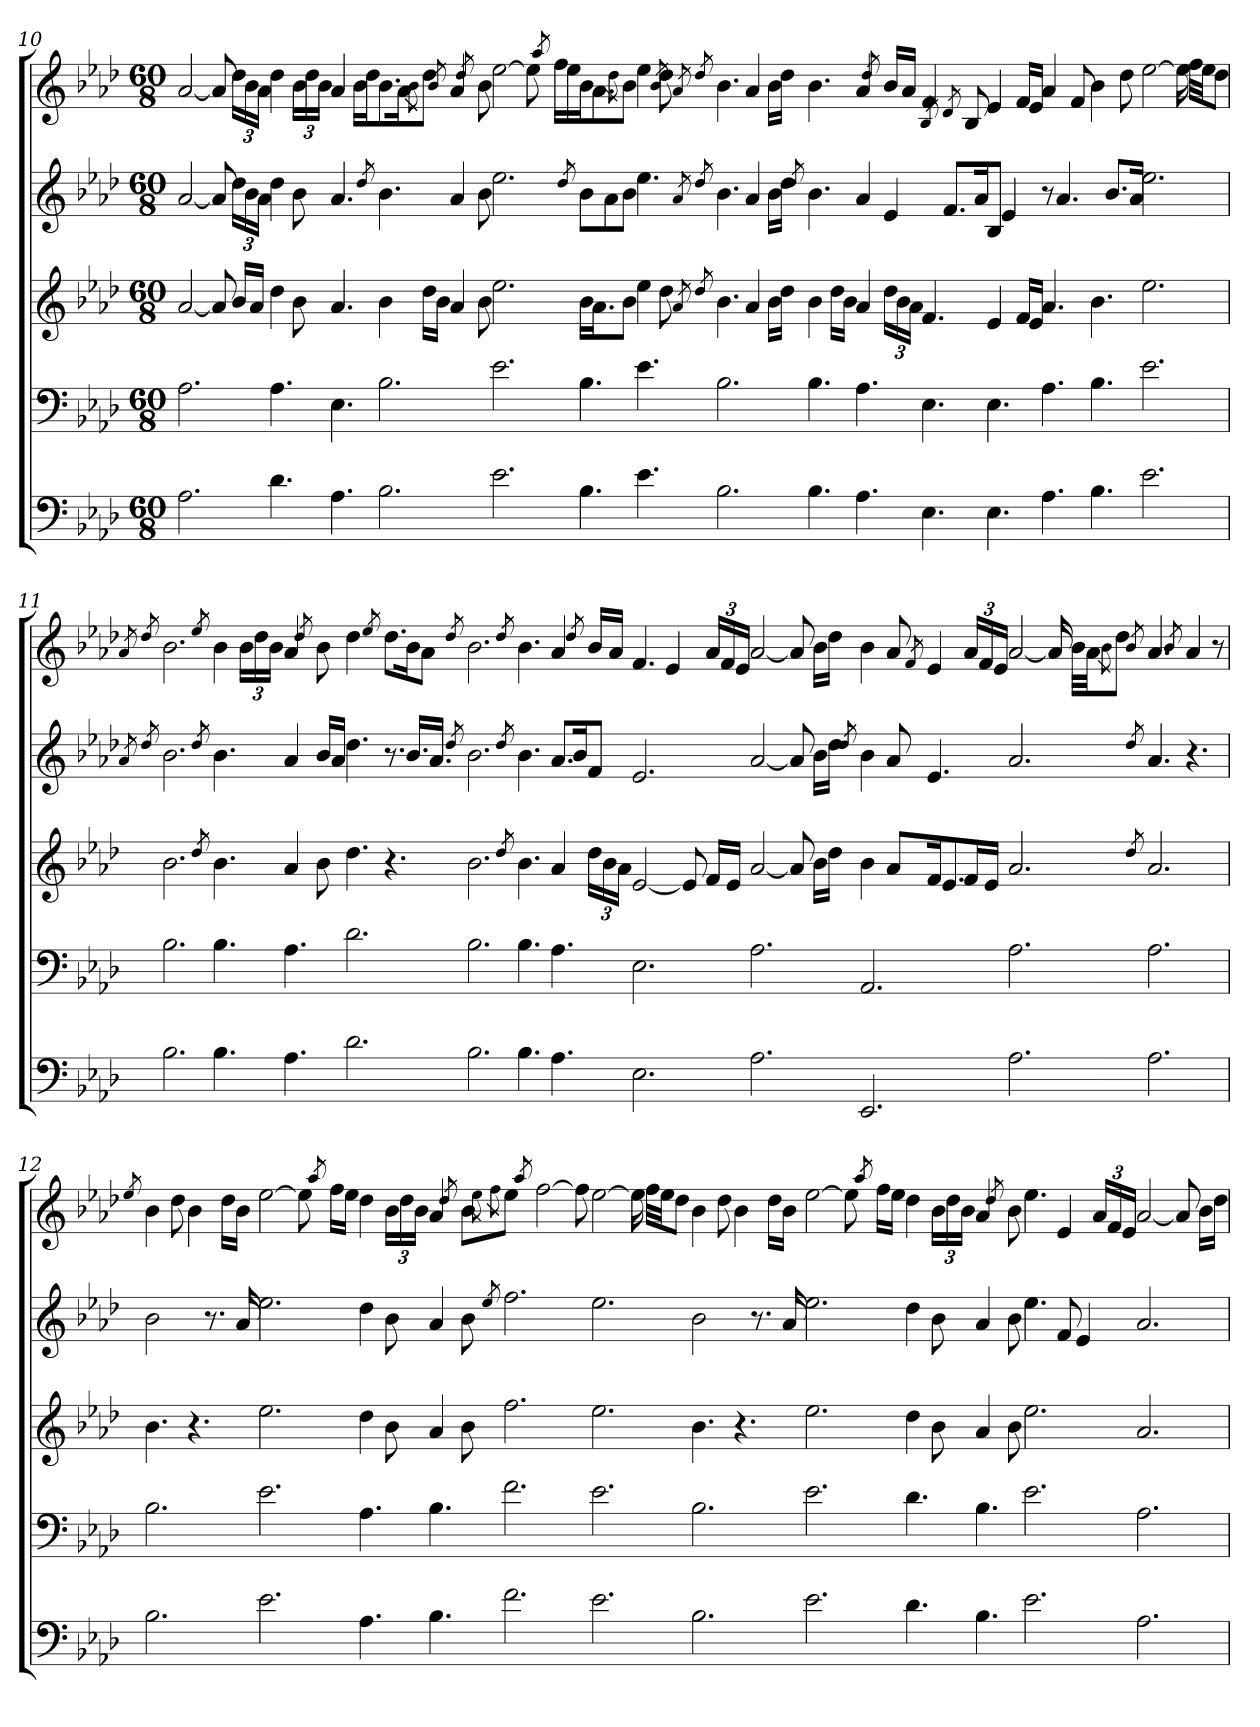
**kern	**kern	**kern	**kern	**kern
*part5	*part4	*part3	*part2	*part1
*staff5	*staff4	*staff3	*staff2	*staff1
*clefF4	*clefF4	*clefG2	*clefG2	*clefG2
*k[b-e-a-d-]	*k[b-e-a-d-]	*k[b-e-a-d-]	*k[b-e-a-d-]	*k[b-e-a-d-]
*M60/8	*M60/8	*M60/8	*M60/8	*M60/8
=10	=10	=10	=10	=10
2.A-	2.A-	[2a-	[2a-	[2a-
.	.	8a-]	8a-]	8a-]
.	.	16b-/LL	24dd-\LL	24dd-\LL
.	.	.	24b-\	24b-\
.	.	16a-/JJ	.	.
.	.	.	24a-\JJ	24a-\JJ
4.d-	4.A-	4dd-	4dd-	4dd-
.	.	8b-	8b-	24b-\LL
.	.	.	.	24dd-\
.	.	.	.	24b-\JJ
4.A-	4.E-	4.a-	4.a-	4a-
.	.	.	.	16b-\LL
.	.	.	.	16dd-\J
.	.	.	8qdd-	.
2.B-	2.B-	4b-	4.b-	8.b-\
.	.	.	.	16a-\K
.	.	.	.	8qb-\
.	.	16dd-\LL	.	8dd-\J
.	.	16b-\JJ	.	.
.	.	.	.	8qb-
.	.	4a-	4a-	4a-
.	.	.	.	8qdd-
.	.	8b-	8b-	8b-
2.e-	2.e-	2.ee-	2.ee-	[2ee-
.	.	.	.	8ee-]
.	.	.	.	8qaa-
.	.	.	.	16ff\LL
.	.	.	.	16ee-\
.	.	.	8qdd-	.
4.B-	4.B-	16b-\KL	8b-\L	16b-\J
.	.	8.a-\	.	8.a-\
.	.	.	8a-\	.
.	.	.	.	8qdd-\
.	.	8b-\J	8b-\J	8b-\J
4.e-	4.e-	4ee-	4.ee-	4ee-
.	.	8dd-	.	8dd-
.	.	.	.	8qb-
.	.	8qa-	8qa-	8qa-
.	.	8qdd-	8qdd-	8qdd-
2.B-	2.B-	4.b-	4.b-	4.b-
.	.	4a-	4a-	4a-
.	.	16b-\LL	16b-\LL	16b-\LL
.	.	16dd-\JJ	16dd-\JJ	16dd-\JJ
.	.	.	8qdd-	.
4.B-	4.B-	4b-	4.b-	4.b-
.	.	16dd-\LL	.	.
.	.	16b-\JJ	.	.
4.A-	4.A-	4a-	4a-	4a-
.	.	.	.	8qdd-
.	.	24dd-\LL	4e-	16b-/LL
.	.	24b-\	.	.
.	.	.	.	16a-/JJ
.	.	24a-\JJ	.	.
4.E-	4.E-	4.f	.	4f
.	.	.	8.f/L	.
.	.	.	.	8qB-
.	.	.	.	8qd-
.	.	.	.	8B-
.	.	.	16a-/K	.
4.E-	4.E-	4e-	8B-/J	4e-
.	.	.	4e-	.
.	.	16f/LL	.	16f/LL
.	.	16e-/JJ	.	16e-/JJ
4.A-	4.A-	4.a-	8r	4a-
.	.	.	4.a-	.
.	.	.	.	8f
4.B-	4.B-	4.b-	.	4b-
.	.	.	8.b-/L	.
.	.	.	.	8dd-
.	.	.	16a-/Jk	.
2.e-	2.e-	2.ee-	2.ee-	[2ee-
.	.	.	.	16ee-]
.	.	.	.	32ff\LLL
.	.	.	.	32ee-\JJ
.	.	.	.	8dd-\J
=11	=11	=11	=11	=11
.	.	.	8qa-	8qa-
.	.	.	8qdd-	8qdd-
2.B-	2.B-	2.b-	2.b-	2.b-
.	.	8qdd-	8qdd-	8qee-
4.B-	4.B-	4.b-	4.b-	4b-
.	.	.	.	24b-\LL
.	.	.	.	24dd-\
.	.	.	.	24b-\JJ
4.A-	4.A-	4a-	4a-	4a-
.	.	.	.	8qdd-
.	.	8b-	16b-/LL	8b-
.	.	.	16a-/JJ	.
2.d-	2.d-	4.dd-	4.dd-	4.dd-
.	.	.	.	8qee-
.	.	4.r	8.r	8.dd-\L
.	.	.	16.b-/LL	16b-\K
.	.	.	.	8a-\J
.	.	.	16.a-/JJ	.
.	.	.	8qdd-	8qdd-
2.B-	2.B-	2.b-	2.b-	2.b-
.	.	8qdd-	8qdd-	8qdd-
4.B-	4.B-	4.b-	4.b-	4.b-
4.A-	4.A-	4a-	8.a-/L	4a-
.	.	.	16b-/K	.
.	.	.	.	8qdd-
.	.	24dd-\LL	8f/J	16b-/LL
.	.	24b-\	.	.
.	.	.	.	16a-/JJ
.	.	24a-\JJ	.	.
2.E-	2.E-	[2e-	2.e-	4.f
.	.	.	.	4e-
.	.	8e-]	.	.
.	.	16f/LL	.	24a-/LL
.	.	.	.	24f/
.	.	16e-/JJ	.	.
.	.	.	.	24e-/JJ
2.A-	2.A-	[2a-	[2a-	[2a-
.	.	8a-]	8a-]	8a-]
.	.	16b-\LL	16b-\LL	16b-\LL
.	.	16dd-\JJ	16dd-\JJ	16dd-\JJ
.	.	.	8qdd-	.
2.EE-	2.AA-	4b-	4b-	4b-
.	.	8a-/L	8a-	8a-
.	.	.	.	8qf
.	.	16f/K	4.e-	4e-
.	.	8.e-/	.	.
.	.	16f/L	.	24a-/LL
.	.	.	.	24f/
.	.	16e-/JJ	.	.
.	.	.	.	24e-/JJ
2.A-	2.A-	2.a-	2.a-	[2a-
.	.	.	.	16a-]
.	.	.	.	32b-\LLL
.	.	.	.	32a-\JJ
.	.	.	.	8qb-\
.	.	.	.	8dd-\J
.	.	8qdd-	8qdd-	8qb-
2.A-	2.A-	2.a-	4.a-	4.a-
.	.	.	.	8qb-
.	.	.	4.r	4a-
.	.	.	.	8r
=12	=12	=12	=12	=12
.	.	.	.	8qee-
2.B-	2.B-	4.b-	2b-	4b-
.	.	.	.	8dd-
.	.	4.r	.	4b-
.	.	.	8.r	.
.	.	.	.	16dd-\LL
.	.	.	16a-	16b-\JJ
2.e-	2.e-	2.ee-	2.ee-	[2ee-
.	.	.	.	8ee-]
.	.	.	.	8qaa-
.	.	.	.	16ff\LL
.	.	.	.	16ee-\JJ
4.A-	4.A-	4dd-	4dd-	4dd-
.	.	8b-	8b-	24b-\LL
.	.	.	.	24dd-\
.	.	.	.	24b-\JJ
4.B-	4.B-	4a-	4a-	4a-
.	.	.	.	8qdd-
.	.	8b-	8b-	8b-\L
.	.	.	.	8qee-\
.	.	.	8qee-	8qff\
2.f	2.f	2.ff	2.ff	8ee-\J
.	.	.	.	8qaa-
.	.	.	.	[2ff
.	.	.	.	8ff]
2.e-	2.e-	2.ee-	2.ee-	[2ee-
.	.	.	.	16ee-]
.	.	.	.	32ff\LLL
.	.	.	.	32ee-\JJ
.	.	.	.	8dd-\J
2.B-	2.B-	4.b-	2b-	4b-
.	.	.	.	8dd-
.	.	4.r	.	4b-
.	.	.	8.r	.
.	.	.	.	16dd-\LL
.	.	.	16a-	16b-\JJ
2.e-	2.e-	2.ee-	2.ee-	[2ee-
.	.	.	.	8ee-]
.	.	.	.	8qaa-
.	.	.	.	16ff\LL
.	.	.	.	16ee-\JJ
4.d-	4.d-	4dd-	4dd-	4dd-
.	.	8b-	8b-	24b-\LL
.	.	.	.	24dd-\
.	.	.	.	24b-\JJ
4.B-	4.B-	4a-	4a-	4a-
.	.	.	.	8qdd-
.	.	8b-	8b-	8b-
2.e-	2.e-	2.ee-	4.ee-	4.ee-
.	.	.	8f	4e-
.	.	.	4e-	.
.	.	.	.	24a-/LL
.	.	.	.	24f/
.	.	.	.	24e-/JJ
2.A-	2.A-	2.a-	2.a-	[2a-
.	.	.	.	8a-]
.	.	.	.	16b-\LL
.	.	.	.	16dd-\JJ
=	=	=	=	=
*-	*-	*-	*-	*-
